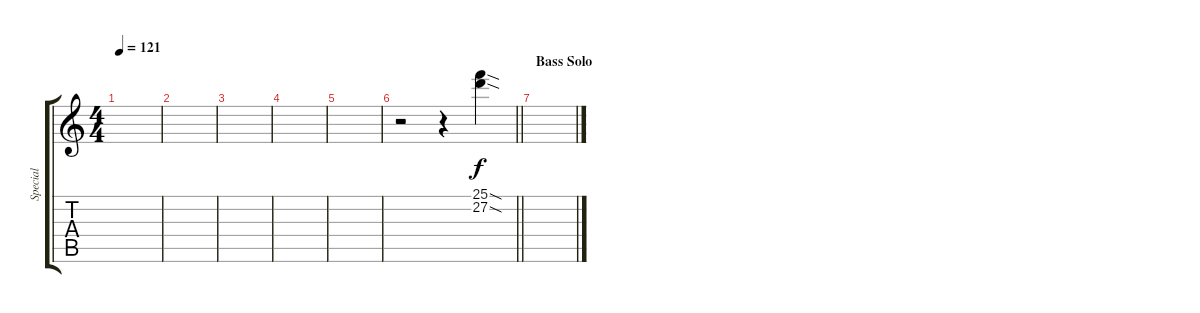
\track ("Special" "Special") {instrument seashore}
\staff {score tabs}
\tuning (E4 B3 G3 D3 A2 E2) {hide}
\ts (4 4)
\tempo 121
\clef g2
\ks c
|
|
|
|
|
\barLineRight lightlight
r.2 r.4 (25.1{sod} 27.2{sod}).4 |
\section ("" "Bass Solo")
